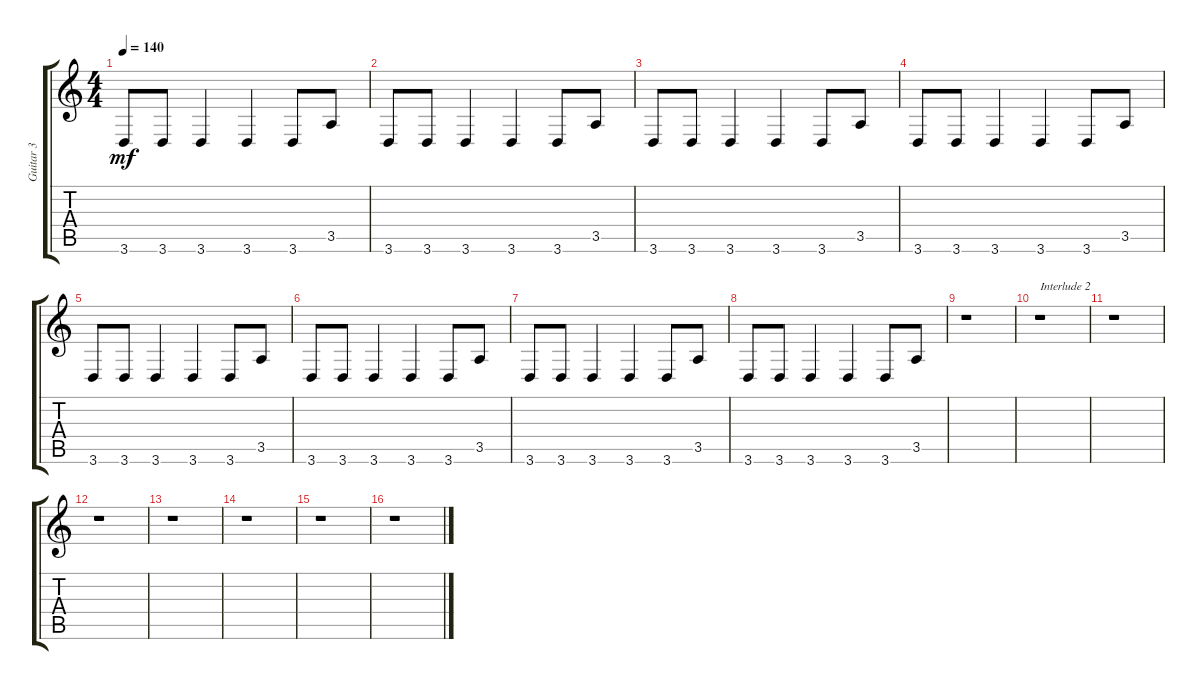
\track ("Guitar 3" "Guitar 3") {instrument distortionguitar}
\staff {score tabs}
\tuning (Db4 Ab3 E3 B2 Gb2 B1) {hide}
\ts (4 4)
\tempo 140
\clef g2
\ks c
3.6.8{dy mf} 3.6.8 3.6.4 3.6.4 3.6.8 3.5.8 |
3.6.8 3.6.8 3.6.4 3.6.4 3.6.8 3.5.8 |
3.6.8 3.6.8 3.6.4 3.6.4 3.6.8 3.5.8 |
3.6.8 3.6.8 3.6.4 3.6.4 3.6.8 3.5.8 |
3.6.8 3.6.8 3.6.4 3.6.4 3.6.8 3.5.8 |
3.6.8 3.6.8 3.6.4 3.6.4 3.6.8 3.5.8 |
3.6.8 3.6.8 3.6.4 3.6.4 3.6.8 3.5.8 |
3.6.8 3.6.8 3.6.4 3.6.4 3.6.8 3.5.8 |
r.1 |
r.1{txt "Interlude 2"} |
r.1 |
r.1 |
r.1 |
r.1 |
r.1 |
r.1
